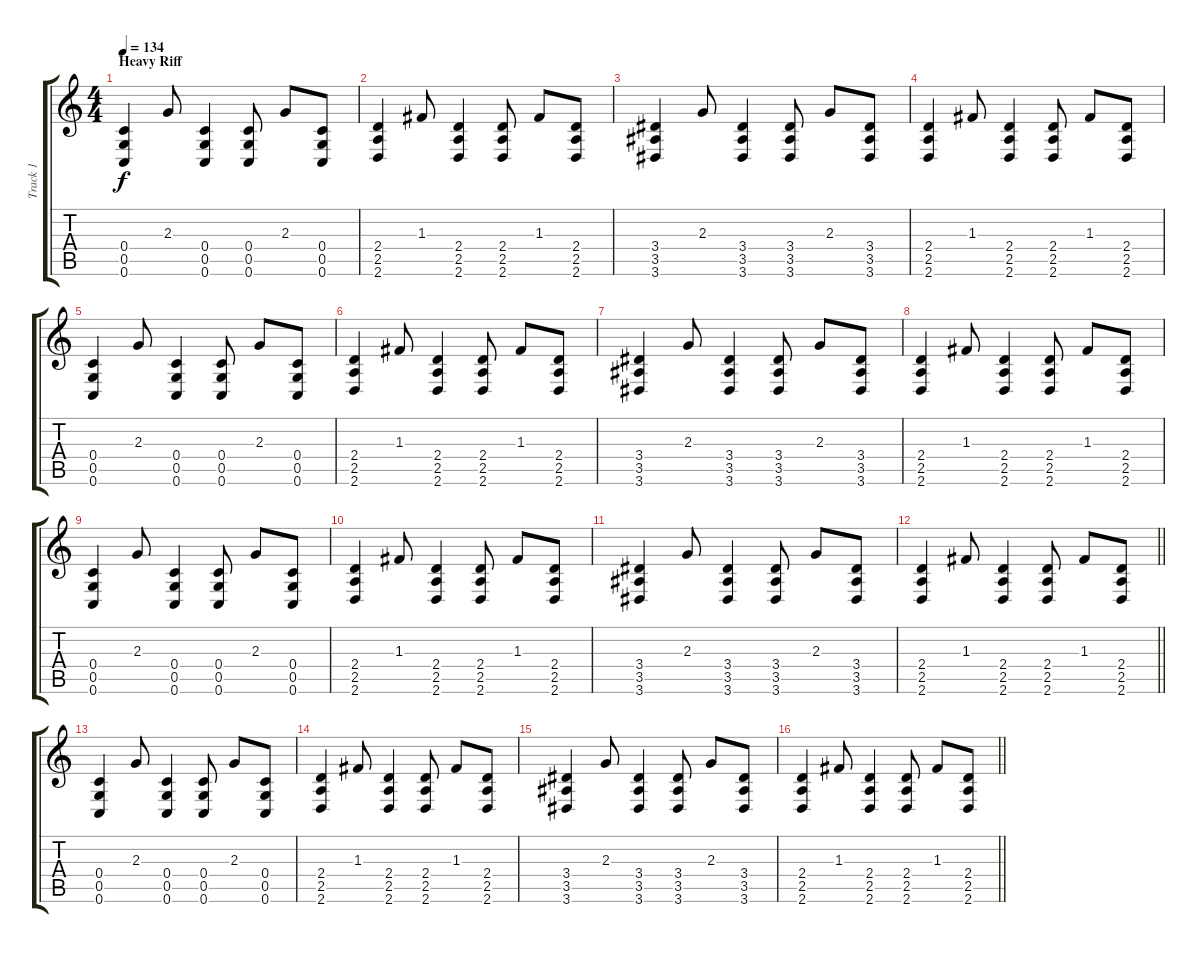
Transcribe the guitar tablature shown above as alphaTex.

\track ("Track 1" "Track 1") {instrument electricguitarclean}
\staff {score tabs}
\tuning (D4 A3 F3 C3 G2 C2) {hide}
\ts (4 4)
\section ("" "Heavy Riff")
\tempo 134
\clef g2
\ks c
(0.4 0.5 0.6).4{dy f instrument distortionguitar} 2.3.8 (0.4 0.5 0.6).4 (0.4 0.5 0.6).8 2.3.8 (0.4 0.5 0.6).8 |
(2.4 2.5 2.6).4 1.3.8 (2.4 2.5 2.6).4 (2.4 2.5 2.6).8 1.3.8 (2.4 2.5 2.6).8 |
(3.4 3.5 3.6).4 2.3.8 (3.4 3.5 3.6).4 (3.4 3.5 3.6).8 2.3.8 (3.4 3.5 3.6).8 |
(2.4 2.5 2.6).4 1.3.8 (2.4 2.5 2.6).4 (2.4 2.5 2.6).8 1.3.8 (2.4 2.5 2.6).8 |
(0.4 0.5 0.6).4{instrument distortionguitar} 2.3.8 (0.4 0.5 0.6).4 (0.4 0.5 0.6).8 2.3.8 (0.4 0.5 0.6).8 |
(2.4 2.5 2.6).4 1.3.8 (2.4 2.5 2.6).4 (2.4 2.5 2.6).8 1.3.8 (2.4 2.5 2.6).8 |
(3.4 3.5 3.6).4 2.3.8 (3.4 3.5 3.6).4 (3.4 3.5 3.6).8 2.3.8 (3.4 3.5 3.6).8 |
(2.4 2.5 2.6).4 1.3.8 (2.4 2.5 2.6).4 (2.4 2.5 2.6).8 1.3.8 (2.4 2.5 2.6).8 |
(0.4 0.5 0.6).4{instrument distortionguitar} 2.3.8 (0.4 0.5 0.6).4 (0.4 0.5 0.6).8 2.3.8 (0.4 0.5 0.6).8 |
(2.4 2.5 2.6).4 1.3.8 (2.4 2.5 2.6).4 (2.4 2.5 2.6).8 1.3.8 (2.4 2.5 2.6).8 |
(3.4 3.5 3.6).4 2.3.8 (3.4 3.5 3.6).4 (3.4 3.5 3.6).8 2.3.8 (3.4 3.5 3.6).8 |
\barLineRight lightlight
(2.4 2.5 2.6).4 1.3.8 (2.4 2.5 2.6).4 (2.4 2.5 2.6).8 1.3.8 (2.4 2.5 2.6).8 |
(0.4 0.5 0.6).4{instrument distortionguitar} 2.3.8 (0.4 0.5 0.6).4 (0.4 0.5 0.6).8 2.3.8 (0.4 0.5 0.6).8 |
(2.4 2.5 2.6).4 1.3.8 (2.4 2.5 2.6).4 (2.4 2.5 2.6).8 1.3.8 (2.4 2.5 2.6).8 |
(3.4 3.5 3.6).4 2.3.8 (3.4 3.5 3.6).4 (3.4 3.5 3.6).8 2.3.8 (3.4 3.5 3.6).8 |
\barLineRight lightlight
(2.4 2.5 2.6).4 1.3.8 (2.4 2.5 2.6).4 (2.4 2.5 2.6).8 1.3.8 (2.4 2.5 2.6).8
